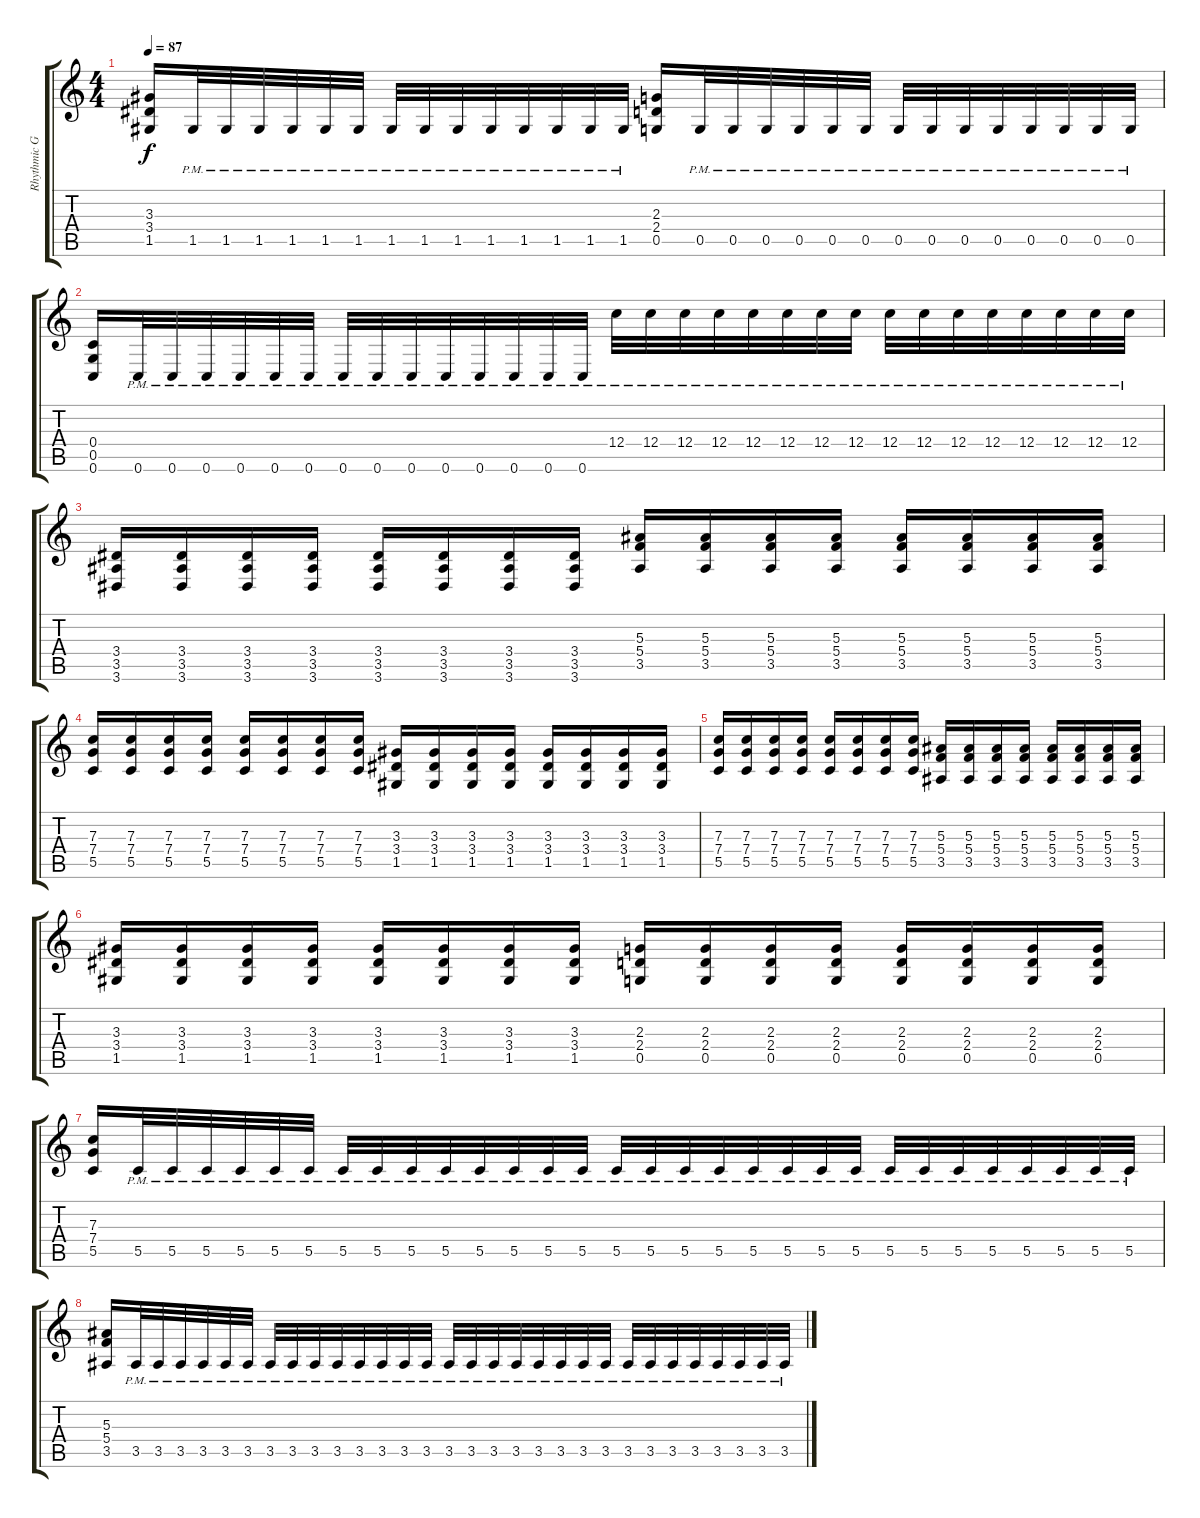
\track ("Rhythmic Guitar" "Rhythmic G") {instrument distortionguitar}
\staff {score tabs}
\tuning (D4 A3 F3 C3 G2 C2) {hide}
\ts (4 4)
\tempo 87
\clef g2
\ks c
(3.3 3.4 1.5).16{dy f} 1.5{pm}.32 1.5{pm}.32 1.5{pm}.32 1.5{pm}.32 1.5{pm}.32 1.5{pm}.32 1.5{pm}.32 1.5{pm}.32 1.5{pm}.32 1.5{pm}.32 1.5{pm}.32 1.5{pm}.32 1.5{pm}.32 1.5{pm}.32 (2.3 2.4 0.5).16 0.5{pm}.32 0.5{pm}.32 0.5{pm}.32 0.5{pm}.32 0.5{pm}.32 0.5{pm}.32 0.5{pm}.32 0.5{pm}.32 0.5{pm}.32 0.5{pm}.32 0.5{pm}.32 0.5{pm}.32 0.5{pm}.32 0.5{pm}.32 |
(0.4 0.5 0.6).16 0.6{pm}.32 0.6{pm}.32 0.6{pm}.32 0.6{pm}.32 0.6{pm}.32 0.6{pm}.32 0.6{pm}.32 0.6{pm}.32 0.6{pm}.32 0.6{pm}.32 0.6{pm}.32 0.6{pm}.32 0.6{pm}.32 0.6{pm}.32 12.4{pm}.32 12.4{pm}.32 12.4{pm}.32 12.4{pm}.32 12.4{pm}.32 12.4{pm}.32 12.4{pm}.32 12.4{pm}.32 12.4{pm}.32 12.4{pm}.32 12.4{pm}.32 12.4{pm}.32 12.4{pm}.32 12.4{pm}.32 12.4{pm}.32 12.4{pm}.32 |
(3.4 3.5 3.6).16 (3.4 3.5 3.6).16 (3.4 3.5 3.6).16 (3.4 3.5 3.6).16 (3.4 3.5 3.6).16 (3.4 3.5 3.6).16 (3.4 3.5 3.6).16 (3.4 3.5 3.6).16 (5.3 5.4 3.5).16 (5.3 5.4 3.5).16 (5.3 5.4 3.5).16 (5.3 5.4 3.5).16 (5.3 5.4 3.5).16 (5.3 5.4 3.5).16 (5.3 5.4 3.5).16 (5.3 5.4 3.5).16 |
(7.3 7.4 5.5).16 (7.3 7.4 5.5).16 (7.3 7.4 5.5).16 (7.3 7.4 5.5).16 (7.3 7.4 5.5).16 (7.3 7.4 5.5).16 (7.3 7.4 5.5).16 (7.3 7.4 5.5).16 (3.3 3.4 1.5).16 (3.3 3.4 1.5).16 (3.3 3.4 1.5).16 (3.3 3.4 1.5).16 (3.3 3.4 1.5).16 (3.3 3.4 1.5).16 (3.3 3.4 1.5).16 (3.3 3.4 1.5).16 |
(7.3 7.4 5.5).16 (7.3 7.4 5.5).16 (7.3 7.4 5.5).16 (7.3 7.4 5.5).16 (7.3 7.4 5.5).16 (7.3 7.4 5.5).16 (7.3 7.4 5.5).16 (7.3 7.4 5.5).16 (5.3 5.4 3.5).16 (5.3 5.4 3.5).16 (5.3 5.4 3.5).16 (5.3 5.4 3.5).16 (5.3 5.4 3.5).16 (5.3 5.4 3.5).16 (5.3 5.4 3.5).16 (5.3 5.4 3.5).16 |
(3.3 3.4 1.5).16 (3.3 3.4 1.5).16 (3.3 3.4 1.5).16 (3.3 3.4 1.5).16 (3.3 3.4 1.5).16 (3.3 3.4 1.5).16 (3.3 3.4 1.5).16 (3.3 3.4 1.5).16 (2.3 2.4 0.5).16 (2.3 2.4 0.5).16 (2.3 2.4 0.5).16 (2.3 2.4 0.5).16 (2.3 2.4 0.5).16 (2.3 2.4 0.5).16 (2.3 2.4 0.5).16 (2.3 2.4 0.5).16 |
(7.3 7.4 5.5).16 5.5{pm}.32 5.5{pm}.32 5.5{pm}.32 5.5{pm}.32 5.5{pm}.32 5.5{pm}.32 5.5{pm}.32 5.5{pm}.32 5.5{pm}.32 5.5{pm}.32 5.5{pm}.32 5.5{pm}.32 5.5{pm}.32 5.5{pm}.32 5.5{pm}.32 5.5{pm}.32 5.5{pm}.32 5.5{pm}.32 5.5{pm}.32 5.5{pm}.32 5.5{pm}.32 5.5{pm}.32 5.5{pm}.32 5.5{pm}.32 5.5{pm}.32 5.5{pm}.32 5.5{pm}.32 5.5{pm}.32 5.5{pm}.32 5.5{pm}.32 |
(5.3 5.4 3.5).16 3.5{pm}.32 3.5{pm}.32 3.5{pm}.32 3.5{pm}.32 3.5{pm}.32 3.5{pm}.32 3.5{pm}.32 3.5{pm}.32 3.5{pm}.32 3.5{pm}.32 3.5{pm}.32 3.5{pm}.32 3.5{pm}.32 3.5{pm}.32 3.5{pm}.32 3.5{pm}.32 3.5{pm}.32 3.5{pm}.32 3.5{pm}.32 3.5{pm}.32 3.5{pm}.32 3.5{pm}.32 3.5{pm}.32 3.5{pm}.32 3.5{pm}.32 3.5{pm}.32 3.5{pm}.32 3.5{pm}.32 3.5{pm}.32 3.5{pm}.32
